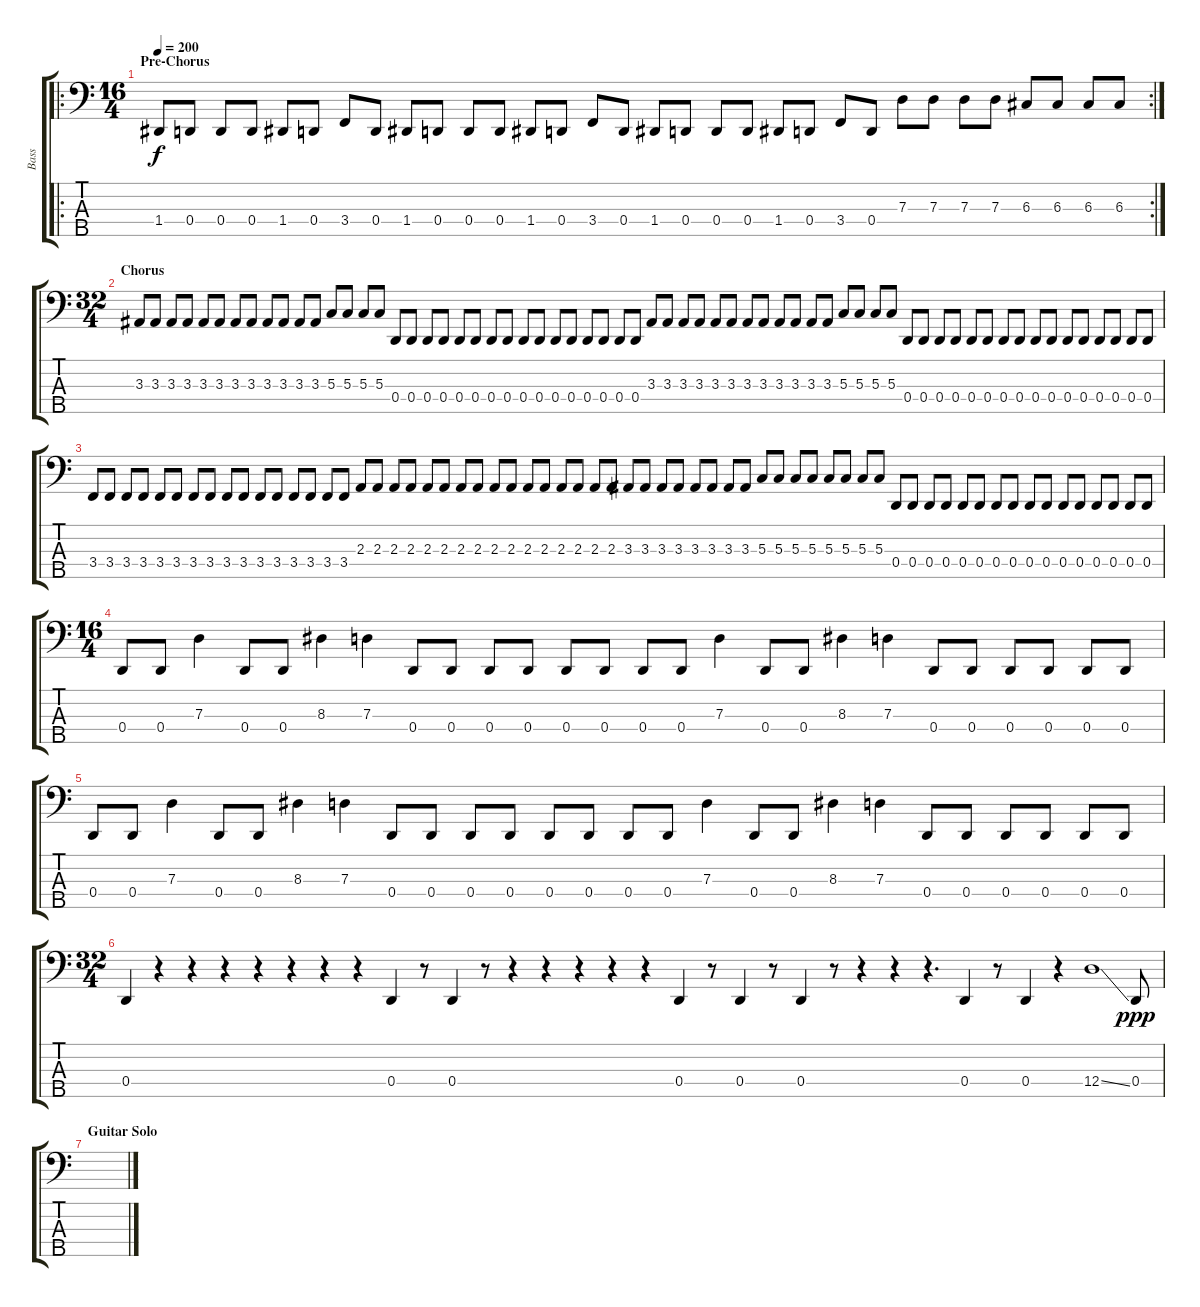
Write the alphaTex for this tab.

\track ("Bass" "Bass") {instrument electricbasspick}
\staff {score tabs}
\tuning (F2 C2 G1 D1 A0) {hide}
\ro
\rc 2
\ts (16 4)
\section ("" "Pre-Chorus")
\tempo 200
\clef f4
\ks c
1.4.8{dy f} 0.4.8 0.4.8 0.4.8 1.4.8 0.4.8 3.4.8 0.4.8 1.4.8 0.4.8 0.4.8 0.4.8 1.4.8 0.4.8 3.4.8 0.4.8 1.4.8 0.4.8 0.4.8 0.4.8 1.4.8 0.4.8 3.4.8 0.4.8 7.3.8 7.3.8 7.3.8 7.3.8 6.3.8 6.3.8 6.3.8 6.3.8 |
\ts (32 4)
\section ("" "Chorus")
3.3.8 3.3.8 3.3.8 3.3.8 3.3.8 3.3.8 3.3.8 3.3.8 3.3.8 3.3.8 3.3.8 3.3.8 5.3.8 5.3.8 5.3.8 5.3.8 0.4.8 0.4.8 0.4.8 0.4.8 0.4.8 0.4.8 0.4.8 0.4.8 0.4.8 0.4.8 0.4.8 0.4.8 0.4.8 0.4.8 0.4.8 0.4.8 3.3.8 3.3.8 3.3.8 3.3.8 3.3.8 3.3.8 3.3.8 3.3.8 3.3.8 3.3.8 3.3.8 3.3.8 5.3.8 5.3.8 5.3.8 5.3.8 0.4.8 0.4.8 0.4.8 0.4.8 0.4.8 0.4.8 0.4.8 0.4.8 0.4.8 0.4.8 0.4.8 0.4.8 0.4.8 0.4.8 0.4.8 0.4.8 |
3.4.8 3.4.8 3.4.8 3.4.8 3.4.8 3.4.8 3.4.8 3.4.8 3.4.8 3.4.8 3.4.8 3.4.8 3.4.8 3.4.8 3.4.8 3.4.8 2.3.8 2.3.8 2.3.8 2.3.8 2.3.8 2.3.8 2.3.8 2.3.8 2.3.8 2.3.8 2.3.8 2.3.8 2.3.8 2.3.8 2.3.8 2.3.8 3.3.8 3.3.8 3.3.8 3.3.8 3.3.8 3.3.8 3.3.8 3.3.8 5.3.8 5.3.8 5.3.8 5.3.8 5.3.8 5.3.8 5.3.8 5.3.8 0.4.8 0.4.8 0.4.8 0.4.8 0.4.8 0.4.8 0.4.8 0.4.8 0.4.8 0.4.8 0.4.8 0.4.8 0.4.8 0.4.8 0.4.8 0.4.8 |
\ts (16 4)
0.4.8 0.4.8 7.3.4 0.4.8 0.4.8 8.3.4 7.3.4 0.4.8 0.4.8 0.4.8 0.4.8 0.4.8 0.4.8 0.4.8 0.4.8 7.3.4 0.4.8 0.4.8 8.3.4 7.3.4 0.4.8 0.4.8 0.4.8 0.4.8 0.4.8 0.4.8 |
0.4.8 0.4.8 7.3.4 0.4.8 0.4.8 8.3.4 7.3.4 0.4.8 0.4.8 0.4.8 0.4.8 0.4.8 0.4.8 0.4.8 0.4.8 7.3.4 0.4.8 0.4.8 8.3.4 7.3.4 0.4.8 0.4.8 0.4.8 0.4.8 0.4.8 0.4.8 |
\ts (32 4)
0.4.4 r.4 r.4 r.4 r.4 r.4 r.4 r.4 0.4.4 r.8 0.4.4 r.8 r.4 r.4 r.4 r.4 r.4 0.4.4 r.8 0.4.4 r.8 0.4.4 r.8 r.4 r.4 r.4{d} 0.4.4 r.8 0.4.4 r.4 12.4{ss}.1 0.4.8{dy ppp} |
\section ("" "Guitar Solo")
